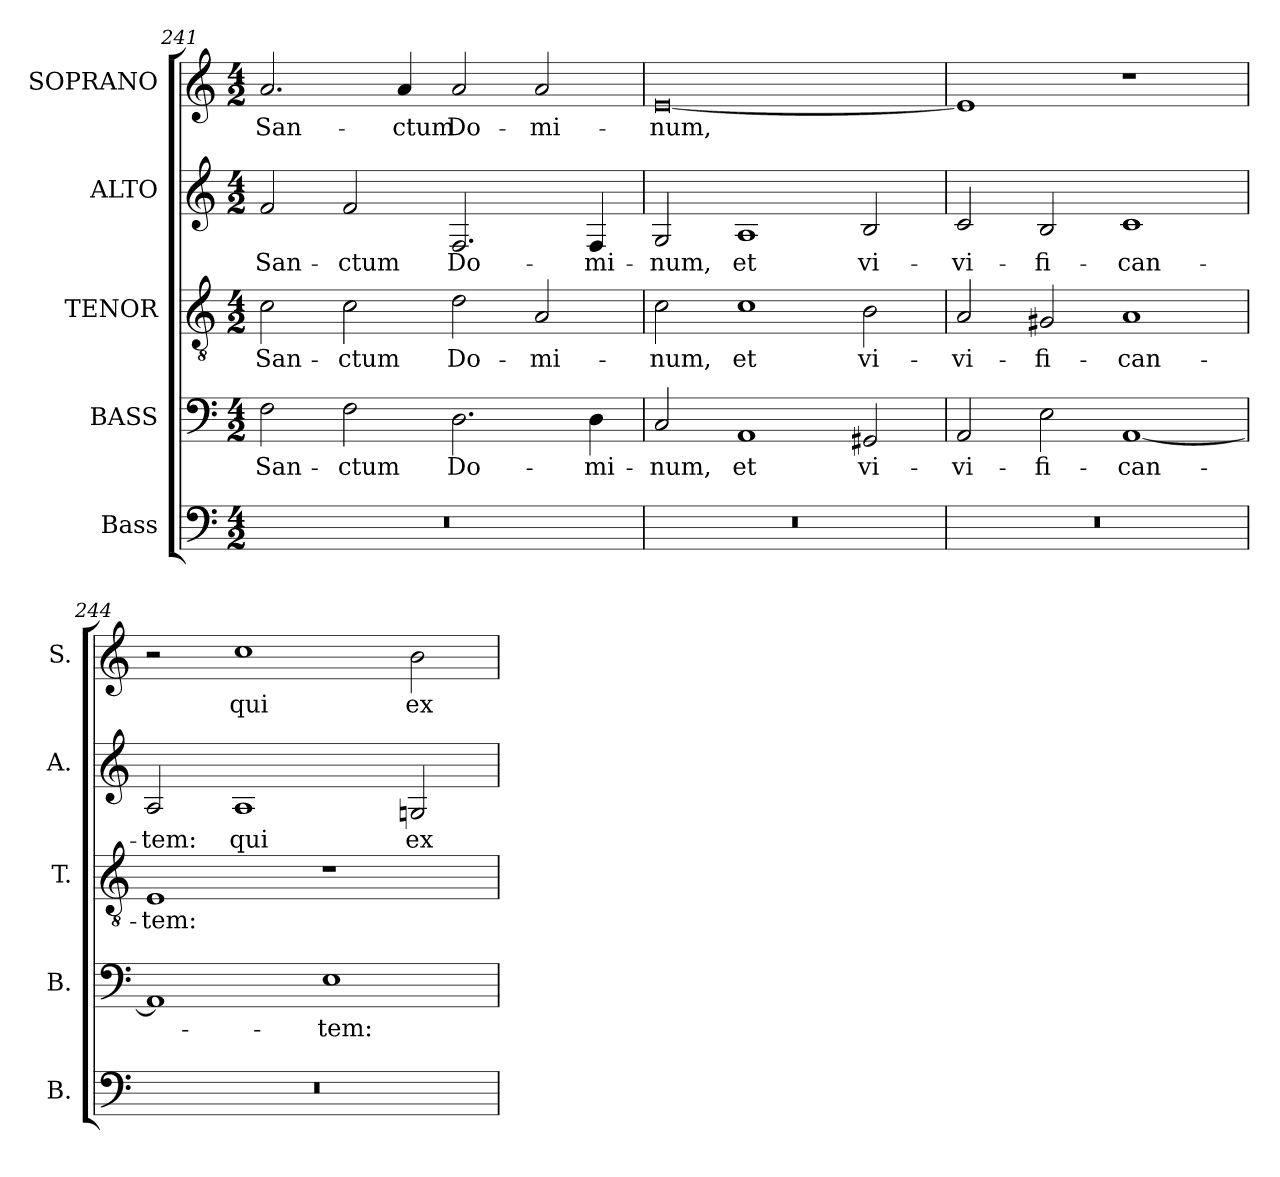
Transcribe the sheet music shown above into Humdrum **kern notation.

**kern	**kern	**text	**kern	**text	**kern	**text	**kern	**text
*part5	*part4	*part4	*part3	*part3	*part2	*part2	*part1	*part1
*staff5	*staff4	*staff4	*staff3	*staff3	*staff2	*staff2	*staff1	*staff1
*I"Bass	*I"BASS	*	*I"TENOR	*	*I"ALTO	*	*I"SOPRANO	*
*I'B.	*I'B.	*	*I'T.	*	*I'A.	*	*I'S.	*
*clefF4	*clefF4	*	*clefGv2	*	*clefG2	*	*clefG2	*
*	*	*	*ITrd7c12	*	*	*	*	*
*k[]	*k[]	*	*k[]	*	*k[]	*	*k[]	*
*C:	*C:	*	*C:	*	*C:	*	*C:	*
*M4/2	*M4/2	*	*M4/2	*	*M4/2	*	*M4/2	*
=241	=241	=241	=241	=241	=241	=241	=241	=241
!LO:N:vis=1	!	!	!	!	!	!	!	!
!	!	!LO:LY:b:color=#000000	!	!	!	!	!	!
!	!	!	!	!LO:LY:b:color=#000000	!	!	!	!
!	!	!	!	!	!	!LO:LY:b:color=#000000	!	!
!	!	!	!	!	!	!	!	!LO:LY:b:color=#000000
0r	2Fi\	San-	2Ci\	San-	2fi/	San-	2.ai/	San-
!	!	!LO:LY:b:color=#000000	!	!	!	!	!	!
!	!	!	!	!LO:LY:b:color=#000000	!	!	!	!
!	!	!	!	!	!	!LO:LY:b:color=#000000	!	!
.	2Fi\	-ctum	2Ci\	-ctum	2fi/	-ctum	.	.
!	!	!	!	!	!	!	!	!LO:LY:b:color=#000000
.	.	.	.	.	.	.	4ai/	-ctum
!	!	!LO:LY:b:color=#000000	!	!	!	!	!	!
!	!	!	!	!LO:LY:b:color=#000000	!	!	!	!
!	!	!	!	!	!	!LO:LY:b:color=#000000	!	!
!	!	!	!	!	!	!	!	!LO:LY:b:color=#000000
.	2.Di\	Do-	2Di\	Do-	2.Fi/	Do-	2ai/	Do-
!	!	!	!	!LO:LY:b:color=#000000	!	!	!	!
!	!	!	!	!	!	!	!	!LO:LY:b:color=#000000
.	.	.	2AAi/	-mi-	.	.	2ai/	-mi-
!	!	!LO:LY:b:color=#000000	!	!	!	!	!	!
!	!	!	!	!	!	!LO:LY:b:color=#000000	!	!
.	4Di\	-mi-	.	.	4Fi/	-mi-	.	.
=242	=242	=242	=242	=242	=242	=242	=242	=242
!LO:N:vis=1	!	!	!	!	!	!	!	!
!	!	!LO:LY:b:color=#000000	!	!	!	!	!	!
!	!	!	!	!LO:LY:b:color=#000000	!	!	!	!
!	!	!	!	!	!	!LO:LY:b:color=#000000	!	!
!	!	!	!	!	!	!	!	!LO:LY:b:color=#000000
0r	2Ci/	-num,	2Ci\	-num,	2Gi/	-num,	[0ei	-num,
!	!	!LO:LY:b:color=#000000	!	!	!	!	!	!
!	!	!	!	!LO:LY:b:color=#000000	!	!	!	!
!	!	!	!	!	!	!LO:LY:b:color=#000000	!	!
.	1AAi	et	1Ci	et	1Ai	et	.	.
!	!	!LO:LY:b:color=#000000	!	!	!	!	!	!
!	!	!	!	!LO:LY:b:color=#000000	!	!	!	!
!	!	!	!	!	!	!LO:LY:b:color=#000000	!	!
.	2GG#Xi/	vi-	2BBi\	vi-	2Bi/	vi-	.	.
=243	=243	=243	=243	=243	=243	=243	=243	=243
!LO:N:vis=1	!	!	!	!	!	!	!	!
!	!	!LO:LY:b:color=#000000	!	!	!	!	!	!
!	!	!	!	!LO:LY:b:color=#000000	!	!	!	!
!	!	!	!	!	!	!LO:LY:b:color=#000000	!	!
0r	2AAi/	-vi-	2AAi/	-vi-	2ci/	-vi-	1ei]	.
!	!	!LO:LY:b:color=#000000	!	!	!	!	!	!
!	!	!	!	!LO:LY:b:color=#000000	!	!	!	!
!	!	!	!	!	!	!LO:LY:b:color=#000000	!	!
.	2Ei\	-fi-	2GG#Xi/	-fi-	2Bi/	-fi-	.	.
!	!	!LO:LY:b:color=#000000	!	!	!	!	!	!
!	!	!	!	!LO:LY:b:color=#000000	!	!	!	!
!	!	!	!	!	!	!LO:LY:b:color=#000000	!	!
.	[1AAi	-can-	1AAi	-can-	1ci	-can-	1r	.
=244	=244	=244	=244	=244	=244	=244	=244	=244
!LO:N:vis=1	!	!	!	!	!	!	!	!
!	!	!	!	!LO:LY:b:color=#000000	!	!	!	!
!	!	!	!	!	!	!LO:LY:b:color=#000000	!	!
0r	1AAi]	.	1EEi	-tem:	2Ai/	-tem:	2r	.
!	!	!	!	!	!	!LO:LY:b:color=#000000	!	!
!	!	!	!	!	!	!	!	!LO:LY:b:color=#000000
.	.	.	.	.	1Ai	qui	1cci	qui
!	!	!LO:LY:b:color=#000000	!	!	!	!	!	!
.	1Ei	-tem:	1r	.	.	.	.	.
!	!	!	!	!	!	!LO:LY:b:color=#000000	!	!
!	!	!	!	!	!	!	!	!LO:LY:b:color=#000000
.	.	.	.	.	2Gni/	ex	2bi\	ex
=	=	=	=	=	=	=	=	=
*-	*-	*-	*-	*-	*-	*-	*-	*-
